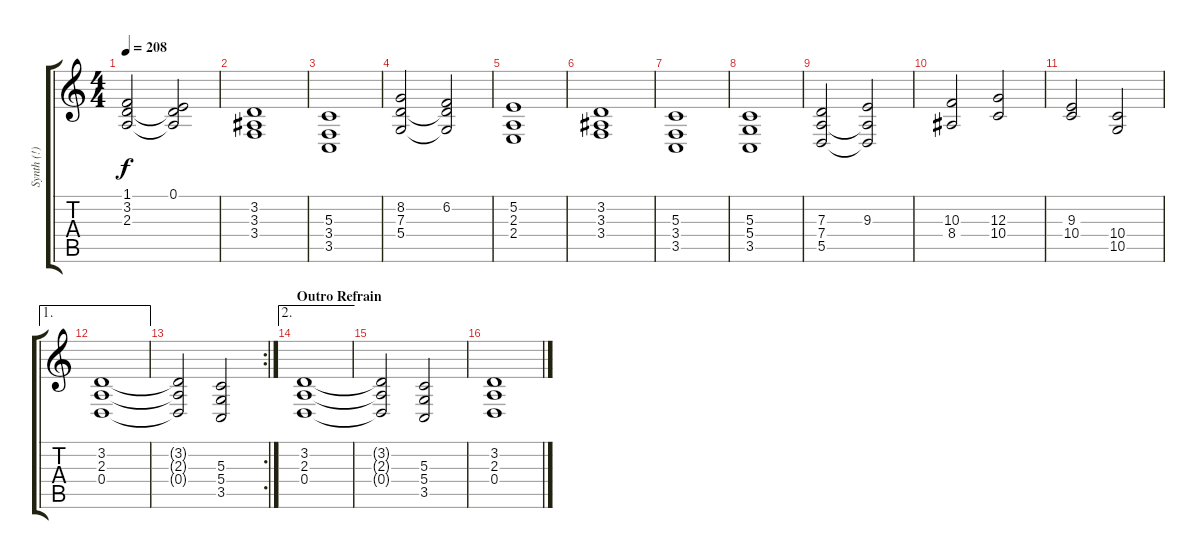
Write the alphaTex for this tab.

\track ("Synth (!) Choir" "Synth (!) ") {instrument choiraahs}
\staff {score tabs}
\tuning (E4 B3 G3 D3 A2 D2) {hide}
\ts (4 4)
\tempo 208
\clef g2
\ks c
(1.1{t} 3.2{t} 2.3{t}).2{dy f} (0.1 3.2{t} 2.3{t}).2 |
(3.2 3.3 3.4).1 |
(5.3 3.4 3.5).1 |
(8.2 7.3 5.4).2 (6.2 7.3{t} 5.4{t}).2 |
(5.2 2.3 2.4).1 |
(3.2 3.3 3.4).1 |
(5.3 3.4 3.5).1 |
(5.3 5.4 3.5).1 |
(7.3 7.4 5.5).2 (9.3 7.4{t} 5.5{t}).2 |
(10.3 8.4).2 (12.3 10.4).2 |
(9.3 10.4).2 (10.4 10.5).2 |
\ae 1
(3.2 2.3 0.4).1 |
\rc 2
(3.2{t} 2.3{t} 0.4{t}).2 (5.3 5.4 3.5).2 |
\ae 2
\section ("" "Outro Refrain")
(3.2 2.3 0.4).1 |
(3.2{t} 2.3{t} 0.4{t}).2 (5.3 5.4 3.5).2 |
(3.2 2.3 0.4).1
